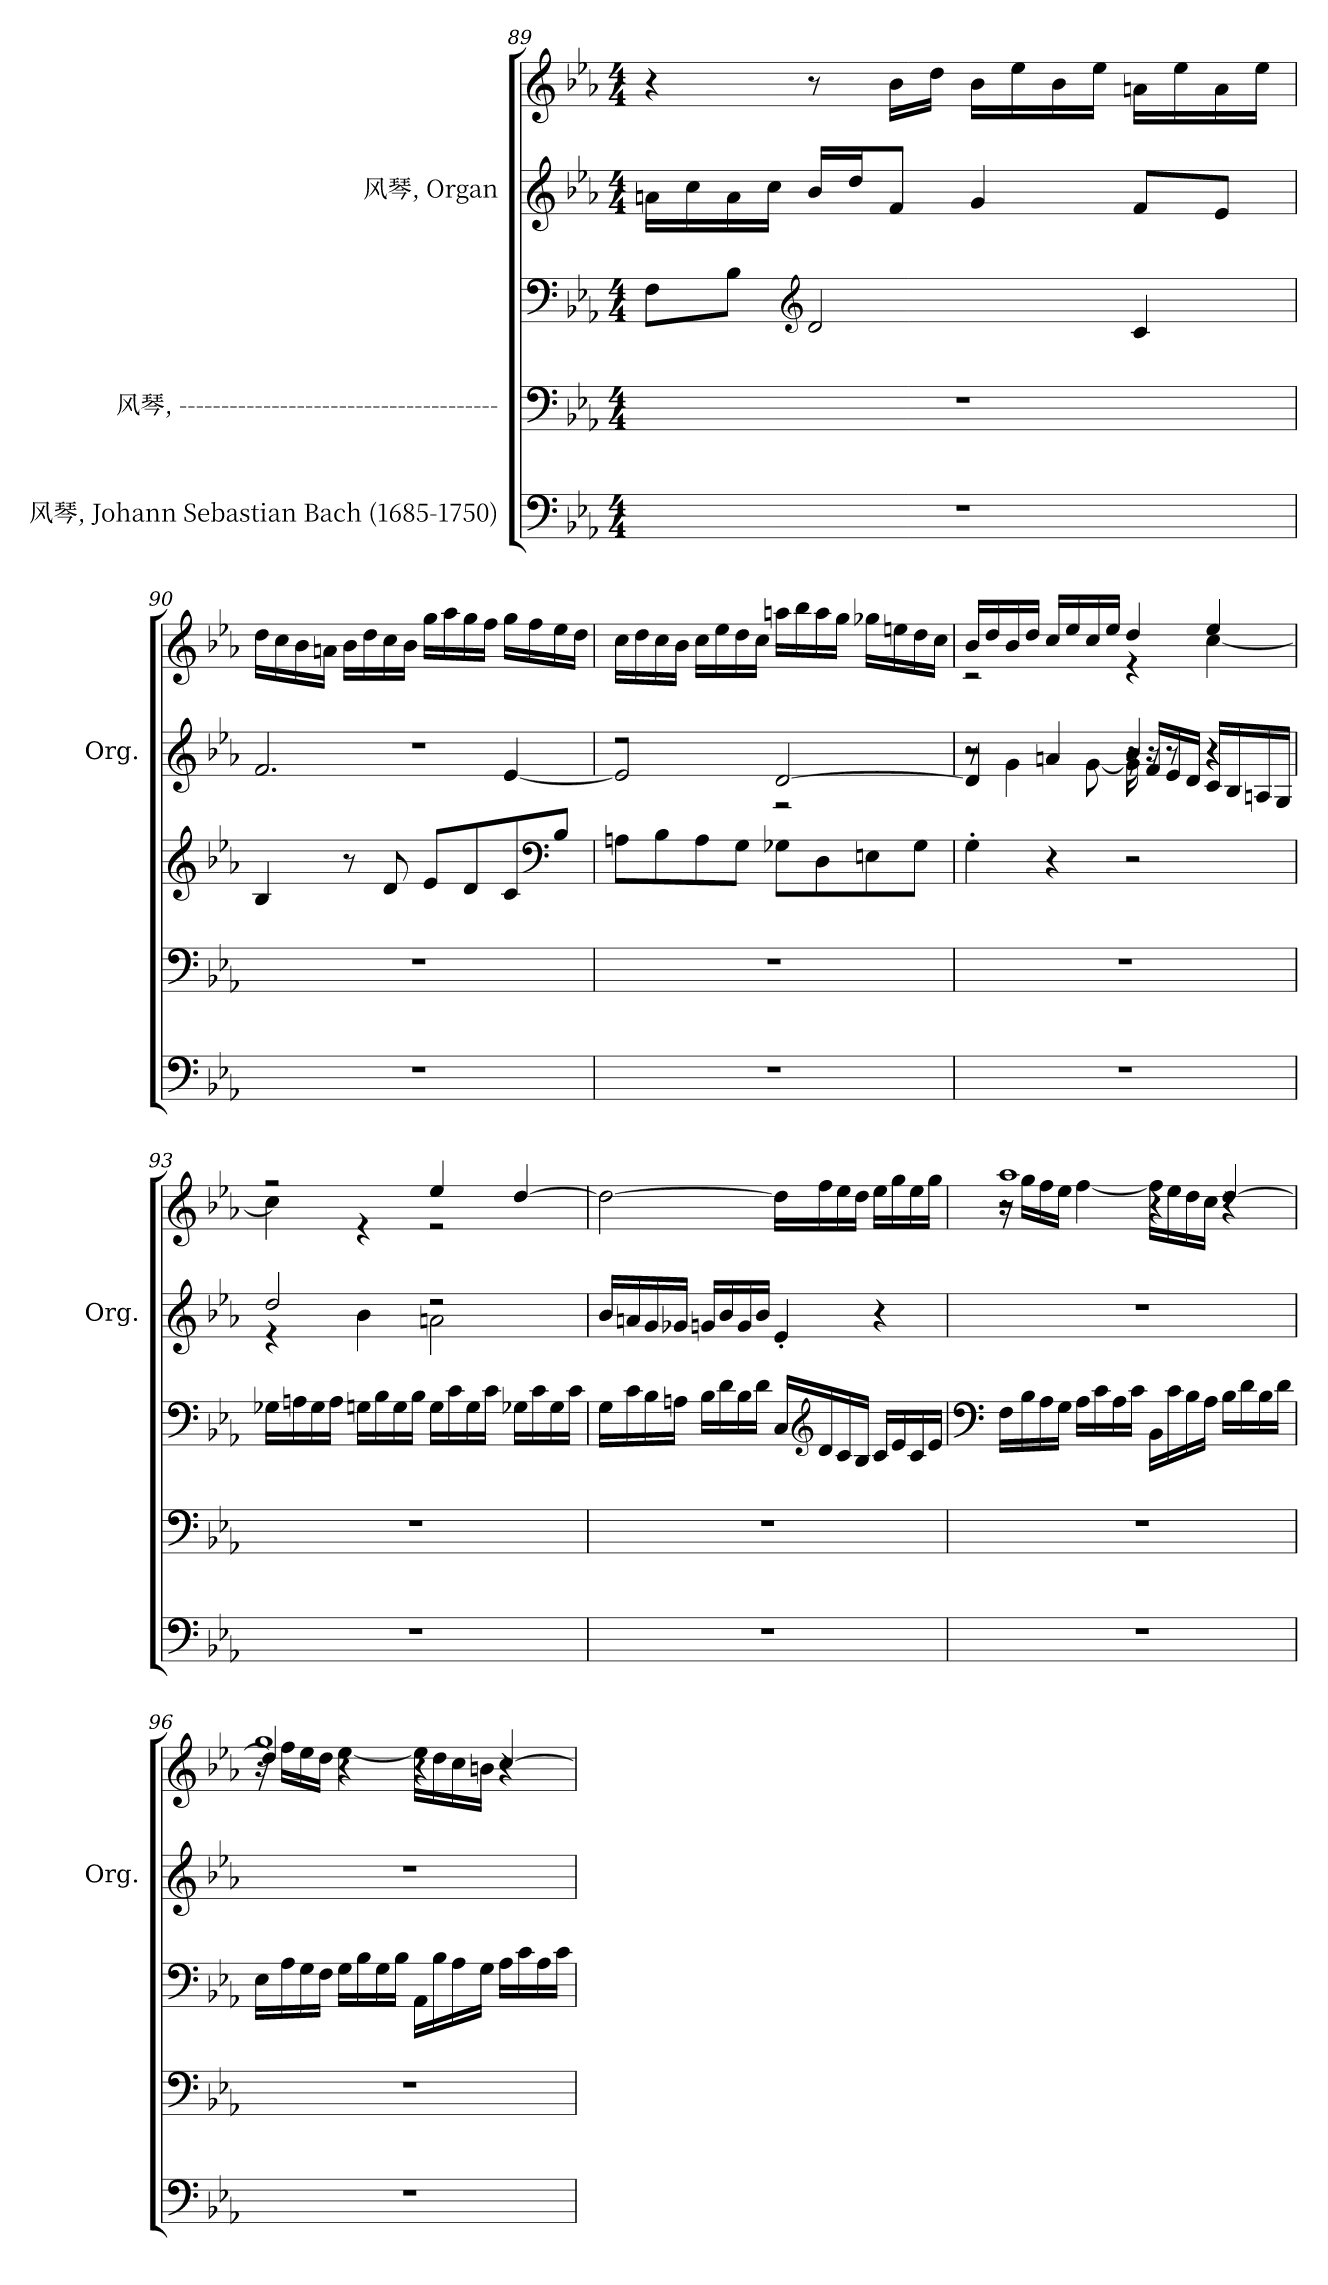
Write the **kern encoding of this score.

**kern	**kern	**kern	**kern	**kern
*part3	*part2	*part2	*part1	*part1
*staff5	*staff4	*staff3	*staff2	*staff1
*I"风琴, Johann Sebastian Bach   (1685-1750)	*I"风琴, --------------------------------------	*	*I"风琴, Organ	*
*	*	*	*I'Org.	*
*clefF4	*clefF4	*clefF4	*clefG2	*clefG2
*k[b-e-a-]	*k[b-e-a-]	*k[b-e-a-]	*k[b-e-a-]	*k[b-e-a-]
*M4/4	*M4/4	*M4/4	*M4/4	*M4/4
=89	=89	=89	=89	=89
1r	1r	8F\L	16an\LL	4r
.	.	.	16cc\	.
.	.	8B-\J	16a\	.
.	.	.	16cc\JJ	.
*	*	*clefG2	*	*
.	.	2d/	16b-/LL	8r
.	.	.	16dd/J	.
.	.	.	8f/J	16b-\LL
.	.	.	.	16dd\JJ
.	.	.	4g/	16b-\LL
.	.	.	.	16ee-\
.	.	.	.	16b-\
.	.	.	.	16ee-\JJ
.	.	4c/	8f/L	16an\LL
.	.	.	.	16ee-\
.	.	.	8e-/J	16a\
.	.	.	.	16ee-\JJ
!!LO:PB:g=z
=90	=90	=90	=90	=90
*	*	*	*^	*
1r	1r	4B-/	1r	2.f/	16dd\LL
.	.	.	.	.	16cc\
.	.	.	.	.	16b-\
.	.	.	.	.	16an\JJ
.	.	8r	.	.	16b-\LL
.	.	.	.	.	16dd\
.	.	8d/	.	.	16cc\
.	.	.	.	.	16b-\JJ
.	.	8e-/L	.	.	16gg\LL
.	.	.	.	.	16aa-\
.	.	8d/	.	.	16gg\
.	.	.	.	.	16ff\JJ
.	.	8c/	.	[4e-/	16gg\LL
.	.	.	.	.	16ff\
*	*	*clefF4	*	*	*
.	.	8B-/J	.	.	16ee-\
.	.	.	.	.	16dd\JJ
=91	=91	=91	=91	=91	=91
1r	1r	8An\L	2r	2e-/]	16cc\LL
.	.	.	.	.	16dd\
.	.	8B-\	.	.	16cc\
.	.	.	.	.	16b-\JJ
.	.	8A\	.	.	16cc\LL
.	.	.	.	.	16ee-\
.	.	8G\J	.	.	16dd\
.	.	.	.	.	16cc\JJ
.	.	8G-X\L	[2d/	2r	16aan\LL
.	.	.	.	.	16bb-\
.	.	8D\	.	.	16aa\
.	.	.	.	.	16gg\JJ
.	.	8En\	.	.	16gg-X\LL
.	.	.	.	.	16een\
.	.	8G-\J	.	.	16dd\
.	.	.	.	.	16cc\JJ
!!LO:LB:g=z
=92	=92	=92	=92	=92	=92
*	*	*	*	*^	*^
1r	1r	4G'\	4d/]	8r	2r	16b-/LL	2r
.	.	.	.	.	.	16dd/	.
.	.	.	.	4g\	.	16b-/	.
.	.	.	.	.	.	16dd/JJ	.
.	.	4r	4an/	.	.	16cc/LL	.
.	.	.	.	.	.	16ee-/	.
.	.	.	.	[8g\	.	16cc/	.
.	.	.	.	.	.	16ee-/JJ	.
.	.	2r	4b-/	16g\]	16r	4dd/	4r
.	.	.	.	16r	16f/LL	.	.
.	.	.	.	8r	16e-/	.	.
.	.	.	.	.	16d/JJ	.	.
.	.	.	4r	4r	16c/LL	4ee-/	[4cc\
.	.	.	.	.	16B-/	.	.
.	.	.	.	.	16An/	.	.
.	.	.	.	.	16G/JJ	.	.
*	*	*	*	*v	*v	*	*
=93	=93	=93	=93	=93	=93	=93
1r	1r	16G-X\LL	2dd/	4r	2r	4cc\]
.	.	16An\	.	.	.	.
.	.	16G-\	.	.	.	.
.	.	16A\JJ	.	.	.	.
.	.	16Gn\LL	.	4b-\	.	4r
.	.	16B-\	.	.	.	.
.	.	16G\	.	.	.	.
.	.	16B-\JJ	.	.	.	.
.	.	16G\LL	2r	2an\	4ee-/	2r
.	.	16c\	.	.	.	.
.	.	16G\	.	.	.	.
.	.	16c\JJ	.	.	.	.
.	.	16G-X\LL	.	.	[4dd/	.
.	.	16c\	.	.	.	.
.	.	16G-\	.	.	.	.
.	.	16c\JJ	.	.	.	.
*	*	*	*v	*v	*	*
*	*	*	*	*v	*v
!!LO:PB:g=z
=94	=94	=94	=94	=94
1r	1r	16G\LL	16b-/LL	2dd\_
.	.	16c\	16an/	.
.	.	16B-\	16g/	.
.	.	16An\JJ	16g-X/JJ	.
.	.	16B-\LL	16gn/LL	.
.	.	16d\	16b-/	.
.	.	16B-\	16g/	.
.	.	16d\JJ	16b-/JJ	.
.	.	16C/LL	4e-'/	16dd\LL]
*	*	*clefG2	*	*
.	.	16d/	.	16ff\
.	.	16c/	.	16ee-\
.	.	16B-/JJ	.	16dd\JJ
.	.	16c/LL	4r	16ee-\LL
.	.	16e-/	.	16gg\
.	.	16c/	.	16ee-\
.	.	16e-/JJ	.	16gg\JJ
=95	=95	=95	=95	=95
*	*	*clefF4	*	*
*	*	*	*	*^
*	*	*	*	*	*^
1r	1r	16F\LL	1r	1aa-	16r	2r
.	.	16B-\	.	.	16gg\LL	.
.	.	16A-\	.	.	16ff\	.
.	.	16G\JJ	.	.	16ee-\JJ	.
.	.	16A-\LL	.	.	[4ff\	.
.	.	16c\	.	.	.	.
.	.	16A-\	.	.	.	.
.	.	16c\JJ	.	.	.	.
.	.	16BB-\LL	.	.	16ff\LL]	4r
.	.	16c\	.	.	16ee-\	.
.	.	16B-\	.	.	16dd\	.
.	.	16A-\JJ	.	.	16cc\JJ	.
.	.	16B-\LL	.	.	4r	[4dd/
.	.	16d\	.	.	.	.
.	.	16B-\	.	.	.	.
.	.	16d\JJ	.	.	.	.
!!LO:LB:g=z	!!	!!
=96	=96	=96	=96	=96	=96	=96
1r	1r	16E-\LL	1r	1gg	16r	4dd/]
.	.	16A-\	.	.	16ff\LL	.
.	.	16G\	.	.	16ee-\	.
.	.	16F\JJ	.	.	16dd\JJ	.
.	.	16G\LL	.	.	[4ee-\	4r
.	.	16B-\	.	.	.	.
.	.	16G\	.	.	.	.
.	.	16B-\JJ	.	.	.	.
.	.	16AA-\LL	.	.	16ee-\LL]	4r
.	.	16B-\	.	.	16dd\	.
.	.	16A-\	.	.	16cc\	.
.	.	16G\JJ	.	.	16bn\JJ	.
.	.	16A-\LL	.	.	4r	[4cc/
.	.	16c\	.	.	.	.
.	.	16A-\	.	.	.	.
.	.	16c\JJ	.	.	.	.
*	*	*	*	*v	*v	*v
=	=	=	=	=
*-	*-	*-	*-	*-
